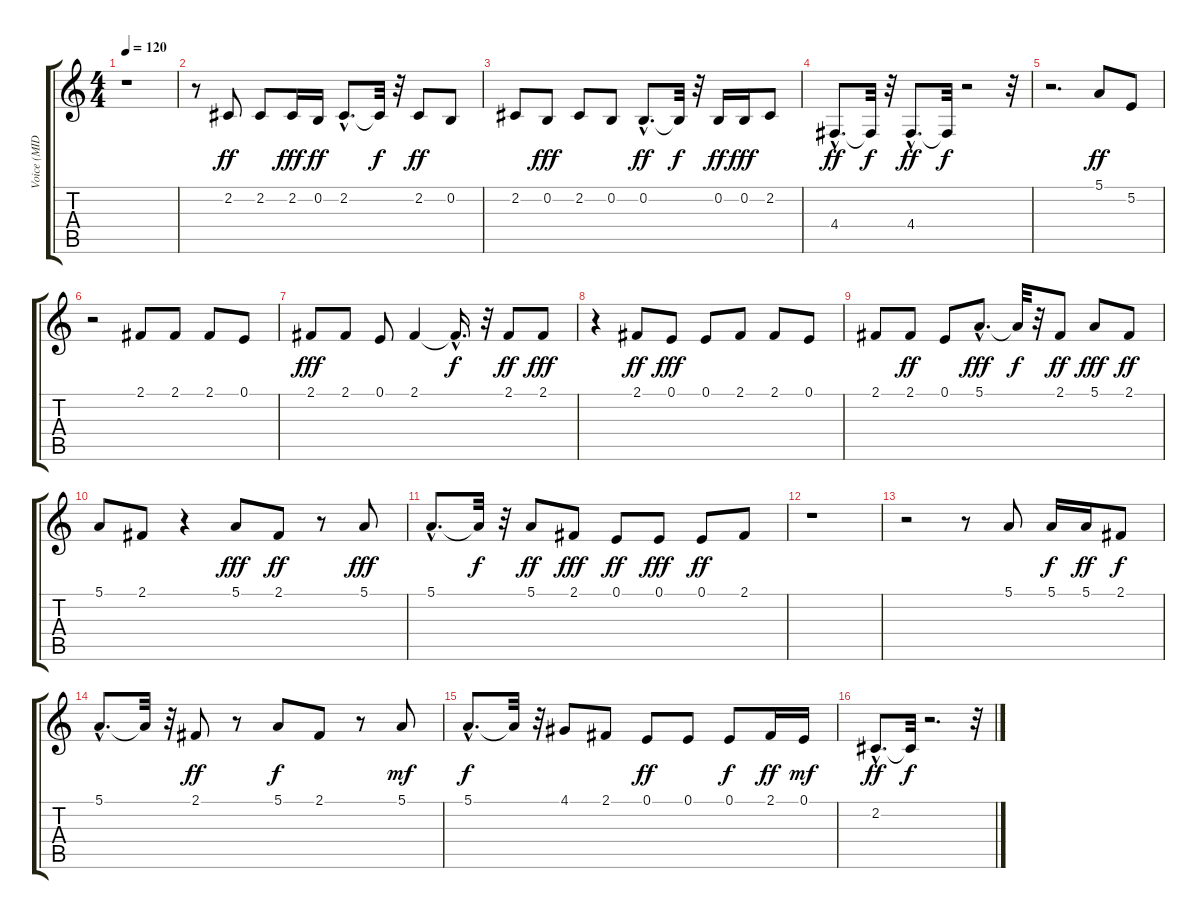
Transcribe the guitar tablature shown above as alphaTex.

\track ("Voice (MIDI)" "Voice (MID") {instrument lead6voice}
\staff {score tabs}
\tuning (E4 B3 G3 D3 A2 E2) {hide}
\ts (4 4)
\tempo 120
\clef g2
\ks c
r.1{dy fff} |
r.8 2.2.8{dy ff} 2.2.8 2.2.16{dy fff} 0.2.16{dy ff} 2.2{hac}.8{d} 2.2{t}.32{dy f} r.32 2.2.8{dy ff} 0.2.8 |
2.2.8 0.2.8{dy fff} 2.2.8 0.2.8 0.2{hac}.8{d dy ff} 0.2{t}.32{dy f} r.32 0.2.16{dy ff} 0.2.16{dy fff} 2.2.8 |
4.4{hac}.8{d dy ff} 4.4{t}.32{dy f} r.32 4.4{hac}.8{d dy ff} 4.4{t}.32{dy f} r.2 r.32 |
r.2{d} 5.1.8{dy ff} 5.2.8 |
r.2 2.1.8 2.1.8 2.1.8 0.1.8 |
2.1.8{dy fff} 2.1.8 0.1.8 2.1.4 2.1{hac t}.16{d dy f} r.32 2.1.8{dy ff} 2.1.8{dy fff} |
r.4 2.1.8{dy ff} 0.1.8{dy fff} 0.1.8 2.1.8 2.1.8 0.1.8 |
2.1.8 2.1.8{dy ff} 0.1.8 5.1{hac}.8{d dy fff} 5.1{t}.32{dy f} r.32 2.1.8{dy ff} 5.1.8{dy fff} 2.1.8{dy ff} |
5.1.8 2.1.8 r.4 5.1.8{dy fff} 2.1.8{dy ff} r.8 5.1.8{dy fff} |
5.1{hac}.8{d} 5.1{t}.32{dy f} r.32 5.1.8{dy ff} 2.1.8{dy fff} 0.1.8{dy ff} 0.1.8{dy fff} 0.1.8{dy ff} 2.1.8 |
r.1 |
r.2 r.8 5.1.8 5.1.16{dy f} 5.1.16{dy ff} 2.1.8{dy f} |
5.1{hac}.8{d} 5.1{t}.32 r.32 2.1.8{dy ff} r.8 5.1.8{dy f} 2.1.8 r.8 5.1.8{dy mf} |
5.1{hac}.8{d dy f} 5.1{t}.32 r.32 4.1.8 2.1.8 0.1.8{dy ff} 0.1.8 0.1.8{dy f} 2.1.16{dy ff} 0.1.16{dy mf} |
2.2{hac}.8{d dy ff} 2.2{t}.32{dy f} r.2{d} r.32
